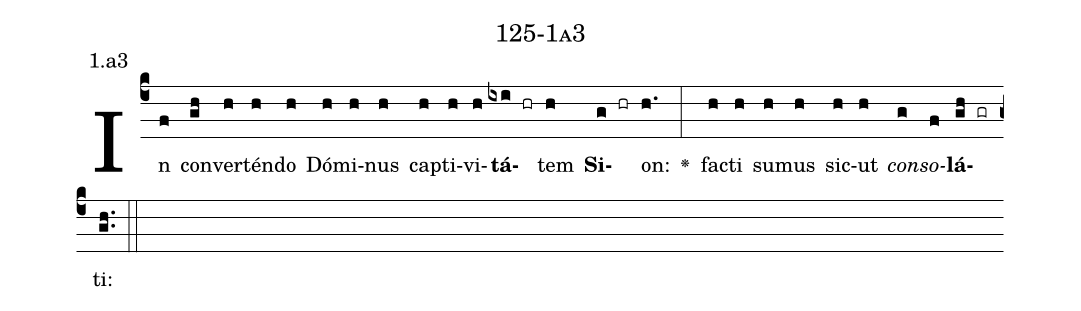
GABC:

name: 125-1a3;
annotation: 1.a3;
%%
(c4)In(f) con(gh)ver(h)tén(h)do(h) Dó(h)mi(h)nus(h) cap(h)ti(h)vi(h)<b>tá</b>(ixi hr)tem(h) <b>Si</b>(g hr)on:(h.) <v>\greheightstar</v>(:) fac(h)ti(h) su(h)mus(h) sic(h)ut(h) <i>con</i>(g)<i>so</i>(f)<b>lá</b>(gh gr)ti:(gh..) (::)


%E(h) u(h) o(g) u(f) a(gh) e.(gh..) (::)
